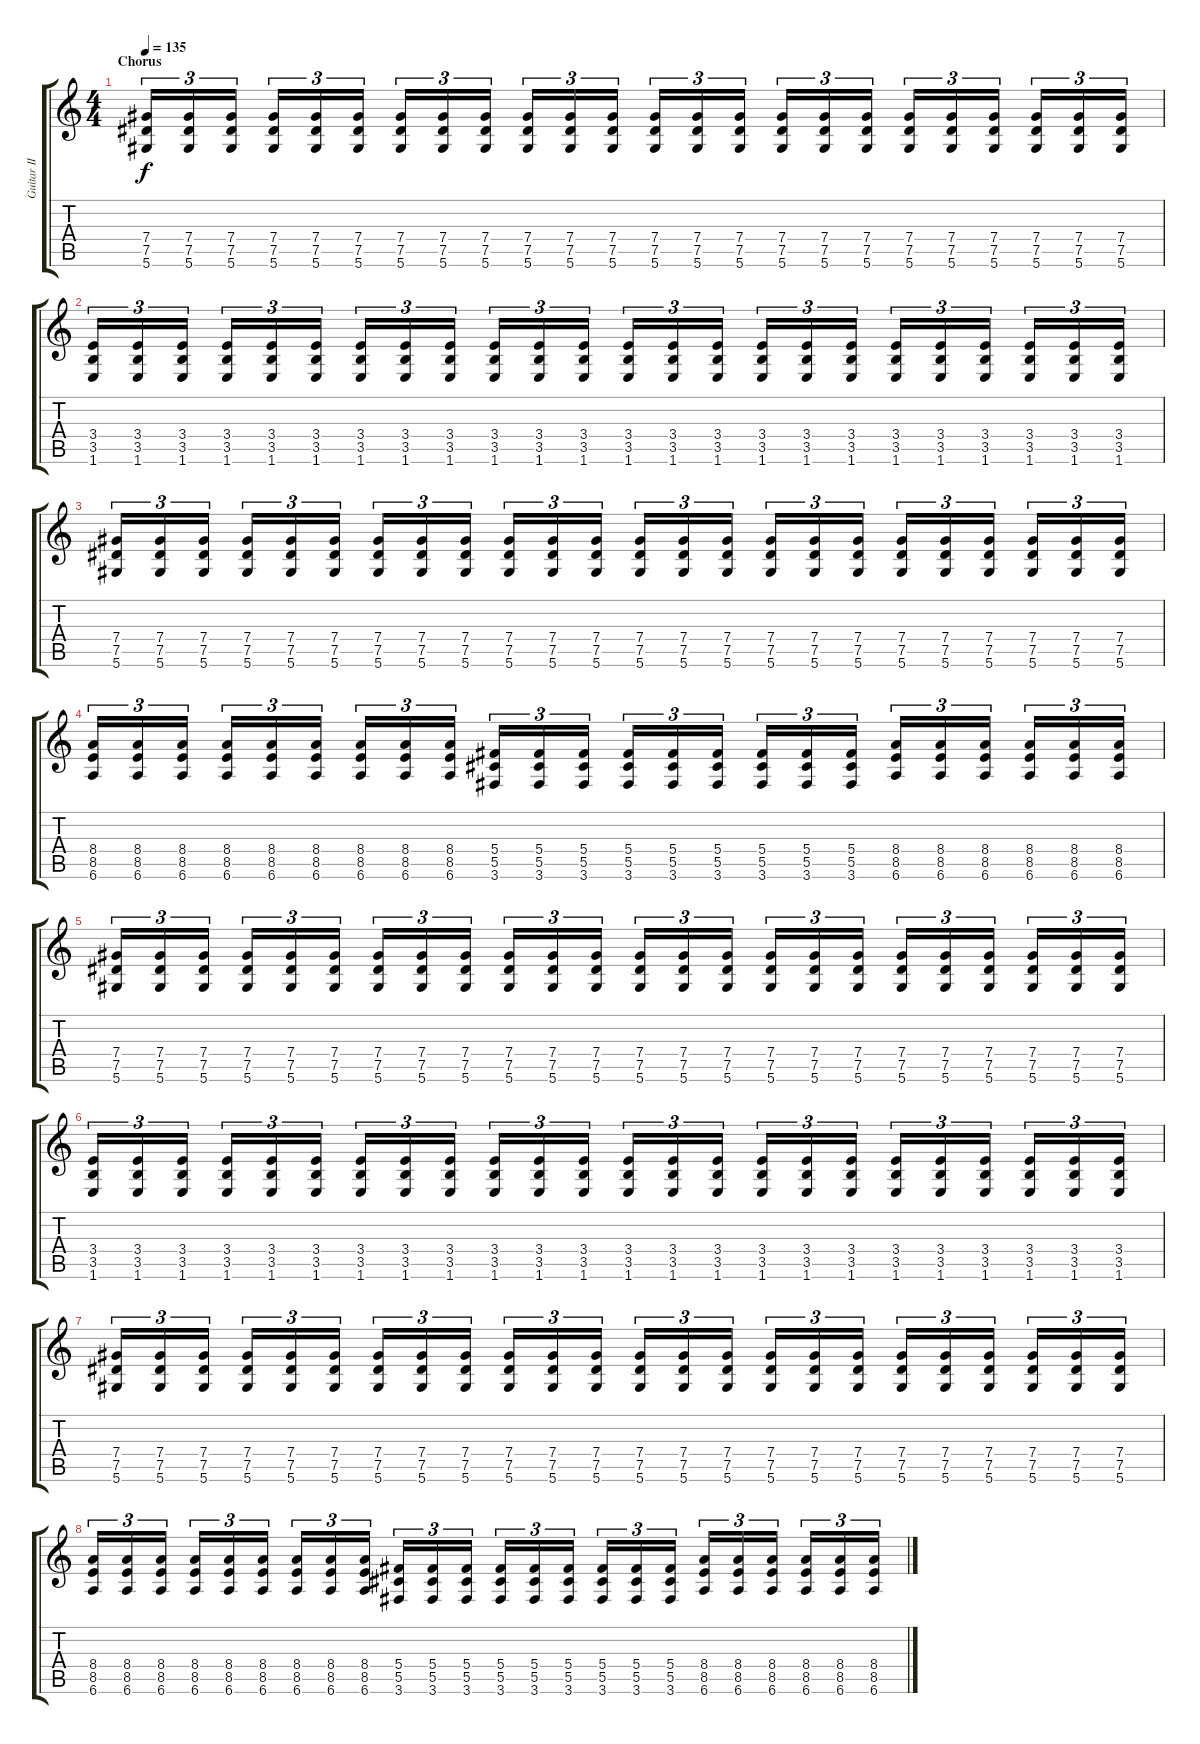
\track ("Guitar II" "Guitar II") {instrument distortionguitar}
\staff {score tabs}
\tuning (Eb4 Bb3 Gb3 Db3 Ab2 Eb2) {hide}
\ts (4 4)
\section ("" "Chorus")
\tempo 135
\clef g2
\ks c
(7.4 7.5 5.6).16{tu (3 2) dy f} (7.4 7.5 5.6).16{tu (3 2)} (7.4 7.5 5.6).16{tu (3 2) beam splitsecondary} (7.4 7.5 5.6).16{tu (3 2)} (7.4 7.5 5.6).16{tu (3 2)} (7.4 7.5 5.6).16{tu (3 2)} (7.4 7.5 5.6).16{tu (3 2)} (7.4 7.5 5.6).16{tu (3 2)} (7.4 7.5 5.6).16{tu (3 2) beam splitsecondary} (7.4 7.5 5.6).16{tu (3 2)} (7.4 7.5 5.6).16{tu (3 2)} (7.4 7.5 5.6).16{tu (3 2)} (7.4 7.5 5.6).16{tu (3 2)} (7.4 7.5 5.6).16{tu (3 2)} (7.4 7.5 5.6).16{tu (3 2) beam splitsecondary} (7.4 7.5 5.6).16{tu (3 2)} (7.4 7.5 5.6).16{tu (3 2)} (7.4 7.5 5.6).16{tu (3 2)} (7.4 7.5 5.6).16{tu (3 2)} (7.4 7.5 5.6).16{tu (3 2)} (7.4 7.5 5.6).16{tu (3 2) beam splitsecondary} (7.4 7.5 5.6).16{tu (3 2)} (7.4 7.5 5.6).16{tu (3 2)} (7.4 7.5 5.6).16{tu (3 2)} |
(3.4 3.5 1.6).16{tu (3 2)} (3.4 3.5 1.6).16{tu (3 2)} (3.4 3.5 1.6).16{tu (3 2) beam splitsecondary} (3.4 3.5 1.6).16{tu (3 2)} (3.4 3.5 1.6).16{tu (3 2)} (3.4 3.5 1.6).16{tu (3 2)} (3.4 3.5 1.6).16{tu (3 2)} (3.4 3.5 1.6).16{tu (3 2)} (3.4 3.5 1.6).16{tu (3 2) beam splitsecondary} (3.4 3.5 1.6).16{tu (3 2)} (3.4 3.5 1.6).16{tu (3 2)} (3.4 3.5 1.6).16{tu (3 2)} (3.4 3.5 1.6).16{tu (3 2)} (3.4 3.5 1.6).16{tu (3 2)} (3.4 3.5 1.6).16{tu (3 2) beam splitsecondary} (3.4 3.5 1.6).16{tu (3 2)} (3.4 3.5 1.6).16{tu (3 2)} (3.4 3.5 1.6).16{tu (3 2)} (3.4 3.5 1.6).16{tu (3 2)} (3.4 3.5 1.6).16{tu (3 2)} (3.4 3.5 1.6).16{tu (3 2) beam splitsecondary} (3.4 3.5 1.6).16{tu (3 2)} (3.4 3.5 1.6).16{tu (3 2)} (3.4 3.5 1.6).16{tu (3 2)} |
(7.4 7.5 5.6).16{tu (3 2)} (7.4 7.5 5.6).16{tu (3 2)} (7.4 7.5 5.6).16{tu (3 2) beam splitsecondary} (7.4 7.5 5.6).16{tu (3 2)} (7.4 7.5 5.6).16{tu (3 2)} (7.4 7.5 5.6).16{tu (3 2)} (7.4 7.5 5.6).16{tu (3 2)} (7.4 7.5 5.6).16{tu (3 2)} (7.4 7.5 5.6).16{tu (3 2) beam splitsecondary} (7.4 7.5 5.6).16{tu (3 2)} (7.4 7.5 5.6).16{tu (3 2)} (7.4 7.5 5.6).16{tu (3 2)} (7.4 7.5 5.6).16{tu (3 2)} (7.4 7.5 5.6).16{tu (3 2)} (7.4 7.5 5.6).16{tu (3 2) beam splitsecondary} (7.4 7.5 5.6).16{tu (3 2)} (7.4 7.5 5.6).16{tu (3 2)} (7.4 7.5 5.6).16{tu (3 2)} (7.4 7.5 5.6).16{tu (3 2)} (7.4 7.5 5.6).16{tu (3 2)} (7.4 7.5 5.6).16{tu (3 2) beam splitsecondary} (7.4 7.5 5.6).16{tu (3 2)} (7.4 7.5 5.6).16{tu (3 2)} (7.4 7.5 5.6).16{tu (3 2)} |
(8.4 8.5 6.6).16{tu (3 2)} (8.4 8.5 6.6).16{tu (3 2)} (8.4 8.5 6.6).16{tu (3 2) beam splitsecondary} (8.4 8.5 6.6).16{tu (3 2)} (8.4 8.5 6.6).16{tu (3 2)} (8.4 8.5 6.6).16{tu (3 2)} (8.4 8.5 6.6).16{tu (3 2)} (8.4 8.5 6.6).16{tu (3 2)} (8.4 8.5 6.6).16{tu (3 2) beam splitsecondary} (5.4 5.5 3.6).16{tu (3 2)} (5.4 5.5 3.6).16{tu (3 2)} (5.4 5.5 3.6).16{tu (3 2)} (5.4 5.5 3.6).16{tu (3 2)} (5.4 5.5 3.6).16{tu (3 2)} (5.4 5.5 3.6).16{tu (3 2) beam splitsecondary} (5.4 5.5 3.6).16{tu (3 2)} (5.4 5.5 3.6).16{tu (3 2)} (5.4 5.5 3.6).16{tu (3 2)} (8.4 8.5 6.6).16{tu (3 2)} (8.4 8.5 6.6).16{tu (3 2)} (8.4 8.5 6.6).16{tu (3 2) beam splitsecondary} (8.4 8.5 6.6).16{tu (3 2)} (8.4 8.5 6.6).16{tu (3 2)} (8.4 8.5 6.6).16{tu (3 2)} |
(7.4 7.5 5.6).16{tu (3 2)} (7.4 7.5 5.6).16{tu (3 2)} (7.4 7.5 5.6).16{tu (3 2) beam splitsecondary} (7.4 7.5 5.6).16{tu (3 2)} (7.4 7.5 5.6).16{tu (3 2)} (7.4 7.5 5.6).16{tu (3 2)} (7.4 7.5 5.6).16{tu (3 2)} (7.4 7.5 5.6).16{tu (3 2)} (7.4 7.5 5.6).16{tu (3 2) beam splitsecondary} (7.4 7.5 5.6).16{tu (3 2)} (7.4 7.5 5.6).16{tu (3 2)} (7.4 7.5 5.6).16{tu (3 2)} (7.4 7.5 5.6).16{tu (3 2)} (7.4 7.5 5.6).16{tu (3 2)} (7.4 7.5 5.6).16{tu (3 2) beam splitsecondary} (7.4 7.5 5.6).16{tu (3 2)} (7.4 7.5 5.6).16{tu (3 2)} (7.4 7.5 5.6).16{tu (3 2)} (7.4 7.5 5.6).16{tu (3 2)} (7.4 7.5 5.6).16{tu (3 2)} (7.4 7.5 5.6).16{tu (3 2) beam splitsecondary} (7.4 7.5 5.6).16{tu (3 2)} (7.4 7.5 5.6).16{tu (3 2)} (7.4 7.5 5.6).16{tu (3 2)} |
(3.4 3.5 1.6).16{tu (3 2)} (3.4 3.5 1.6).16{tu (3 2)} (3.4 3.5 1.6).16{tu (3 2) beam splitsecondary} (3.4 3.5 1.6).16{tu (3 2)} (3.4 3.5 1.6).16{tu (3 2)} (3.4 3.5 1.6).16{tu (3 2)} (3.4 3.5 1.6).16{tu (3 2)} (3.4 3.5 1.6).16{tu (3 2)} (3.4 3.5 1.6).16{tu (3 2) beam splitsecondary} (3.4 3.5 1.6).16{tu (3 2)} (3.4 3.5 1.6).16{tu (3 2)} (3.4 3.5 1.6).16{tu (3 2)} (3.4 3.5 1.6).16{tu (3 2)} (3.4 3.5 1.6).16{tu (3 2)} (3.4 3.5 1.6).16{tu (3 2) beam splitsecondary} (3.4 3.5 1.6).16{tu (3 2)} (3.4 3.5 1.6).16{tu (3 2)} (3.4 3.5 1.6).16{tu (3 2)} (3.4 3.5 1.6).16{tu (3 2)} (3.4 3.5 1.6).16{tu (3 2)} (3.4 3.5 1.6).16{tu (3 2) beam splitsecondary} (3.4 3.5 1.6).16{tu (3 2)} (3.4 3.5 1.6).16{tu (3 2)} (3.4 3.5 1.6).16{tu (3 2)} |
(7.4 7.5 5.6).16{tu (3 2)} (7.4 7.5 5.6).16{tu (3 2)} (7.4 7.5 5.6).16{tu (3 2) beam splitsecondary} (7.4 7.5 5.6).16{tu (3 2)} (7.4 7.5 5.6).16{tu (3 2)} (7.4 7.5 5.6).16{tu (3 2)} (7.4 7.5 5.6).16{tu (3 2)} (7.4 7.5 5.6).16{tu (3 2)} (7.4 7.5 5.6).16{tu (3 2) beam splitsecondary} (7.4 7.5 5.6).16{tu (3 2)} (7.4 7.5 5.6).16{tu (3 2)} (7.4 7.5 5.6).16{tu (3 2)} (7.4 7.5 5.6).16{tu (3 2)} (7.4 7.5 5.6).16{tu (3 2)} (7.4 7.5 5.6).16{tu (3 2) beam splitsecondary} (7.4 7.5 5.6).16{tu (3 2)} (7.4 7.5 5.6).16{tu (3 2)} (7.4 7.5 5.6).16{tu (3 2)} (7.4 7.5 5.6).16{tu (3 2)} (7.4 7.5 5.6).16{tu (3 2)} (7.4 7.5 5.6).16{tu (3 2) beam splitsecondary} (7.4 7.5 5.6).16{tu (3 2)} (7.4 7.5 5.6).16{tu (3 2)} (7.4 7.5 5.6).16{tu (3 2)} |
(8.4 8.5 6.6).16{tu (3 2)} (8.4 8.5 6.6).16{tu (3 2)} (8.4 8.5 6.6).16{tu (3 2) beam splitsecondary} (8.4 8.5 6.6).16{tu (3 2)} (8.4 8.5 6.6).16{tu (3 2)} (8.4 8.5 6.6).16{tu (3 2)} (8.4 8.5 6.6).16{tu (3 2)} (8.4 8.5 6.6).16{tu (3 2)} (8.4 8.5 6.6).16{tu (3 2) beam splitsecondary} (5.4 5.5 3.6).16{tu (3 2)} (5.4 5.5 3.6).16{tu (3 2)} (5.4 5.5 3.6).16{tu (3 2)} (5.4 5.5 3.6).16{tu (3 2)} (5.4 5.5 3.6).16{tu (3 2)} (5.4 5.5 3.6).16{tu (3 2) beam splitsecondary} (5.4 5.5 3.6).16{tu (3 2)} (5.4 5.5 3.6).16{tu (3 2)} (5.4 5.5 3.6).16{tu (3 2)} (8.4 8.5 6.6).16{tu (3 2)} (8.4 8.5 6.6).16{tu (3 2)} (8.4 8.5 6.6).16{tu (3 2) beam splitsecondary} (8.4 8.5 6.6).16{tu (3 2)} (8.4 8.5 6.6).16{tu (3 2)} (8.4 8.5 6.6).16{tu (3 2)}
